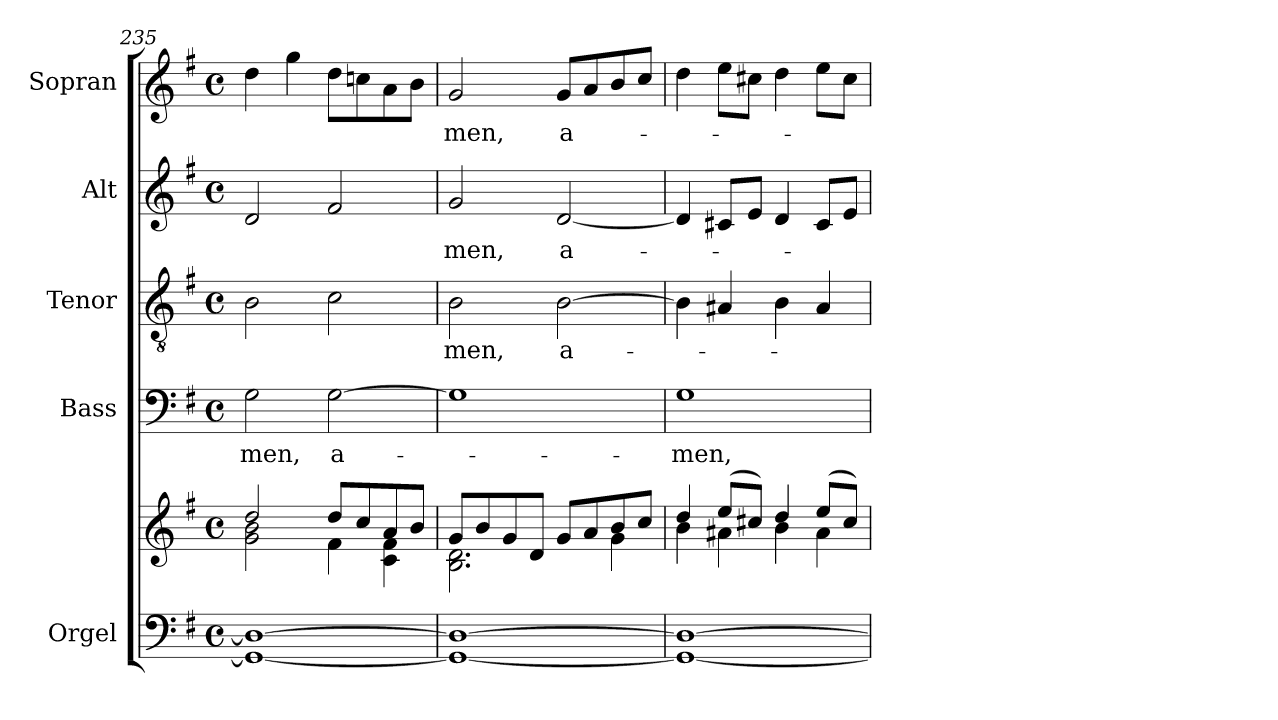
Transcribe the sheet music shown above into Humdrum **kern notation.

**kern	**kern	**kern	**text	**kern	**text	**kern	**text	**kern	**text
*part5	*part5	*part4	*part4	*part3	*part3	*part2	*part2	*part1	*part1
*staff6	*staff5	*staff4	*staff4	*staff3	*staff3	*staff2	*staff2	*staff1	*staff1
*I"Orgel	*	*I"Bass	*	*I"Tenor	*	*I"Alt	*	*I"Sopran	*
*I'Org.	*	*I'B.	*	*I'T.	*	*I'A.	*	*I'S.	*
*clefF4	*clefG2	*clefF4	*	*clefGv2	*	*clefG2	*	*clefG2	*
*k[f#]	*k[f#]	*k[f#]	*	*k[f#]	*	*k[f#]	*	*k[f#]	*
*G:	*G:	*G:	*	*G:	*	*G:	*	*G:	*
*M4/4	*M4/4	*M4/4	*	*M4/4	*	*M4/4	*	*M4/4	*
*met(c)	*met(c)	*met(c)	*	*met(c)	*	*met(c)	*	*met(c)	*
=235	=235	=235	=235	=235	=235	=235	=235	=235	=235
*	*^	*	*	*	*	*	*	*	*
!	!	!	!	!LO:LY:b	!	!	!	!	!	!
1GG_ 1D_	2dd/	2g\ 2b\	2G\	-men,	2B\	.	2d/	.	4dd\	.
.	.	.	.	.	.	.	.	.	4gg\	.
!	!	!	!	!LO:LY:b	!	!	!	!	!	!
.	8dd/L	4f#\	[2G\	a-	2c\	.	2f#/	.	8dd\L	.
.	8cc/	.	.	.	.	.	.	.	8ccn\	.
.	8a/	4c\ 4f#\	.	.	.	.	.	.	8a\	.
.	8b/J	.	.	.	.	.	.	.	8b\J	.
=236	=236	=236	=236	=236	=236	=236	=236	=236	=236	=236
!	!	!	!	!	!	!LO:LY:b	!	!LO:LY:b	!	!LO:LY:b
1GG_ 1D_	8g/L	2.B\ 2.d\	1G]	.	2B\	-men,	2g/	-men,	2g/	-men,
.	8b/	.	.	.	.	.	.	.	.	.
.	8g/	.	.	.	.	.	.	.	.	.
.	8d/J	.	.	.	.	.	.	.	.	.
!	!	!	!	!	!	!LO:LY:b	!	!LO:LY:b	!	!LO:LY:b
.	8g/L	.	.	.	[2B\	a-	[2d/	a-	8g/L	a-
.	8a/	.	.	.	.	.	.	.	8a/	.
.	8b/	4g\	.	.	.	.	.	.	8b/	.
.	8cc/J	.	.	.	.	.	.	.	8cc/J	.
=237	=237	=237	=237	=237	=237	=237	=237	=237	=237	=237
!	!	!	!	!LO:LY:b	!	!	!	!	!	!
1GG_ 1D_	4dd/	4b\	1G	-men,	4B\]	.	4d/]	.	4dd\	.
.	(>8ee/L	4a#X\	.	.	4A#X/	.	8c#X/L	.	8ee\L	.
.	8cc#X/J)	.	.	.	.	.	8e/J	.	8cc#X\J	.
.	4dd/	4b\	.	.	4B\	.	4d/	.	4dd\	.
.	(>8ee/L	4a#\	.	.	4A#/	.	8c#/L	.	8ee\L	.
.	8cc#/J)	.	.	.	.	.	8e/J	.	8cc#\J	.
*	*v	*v	*	*	*	*	*	*	*	*
=	=	=	=	=	=	=	=	=	=
*-	*-	*-	*-	*-	*-	*-	*-	*-	*-
